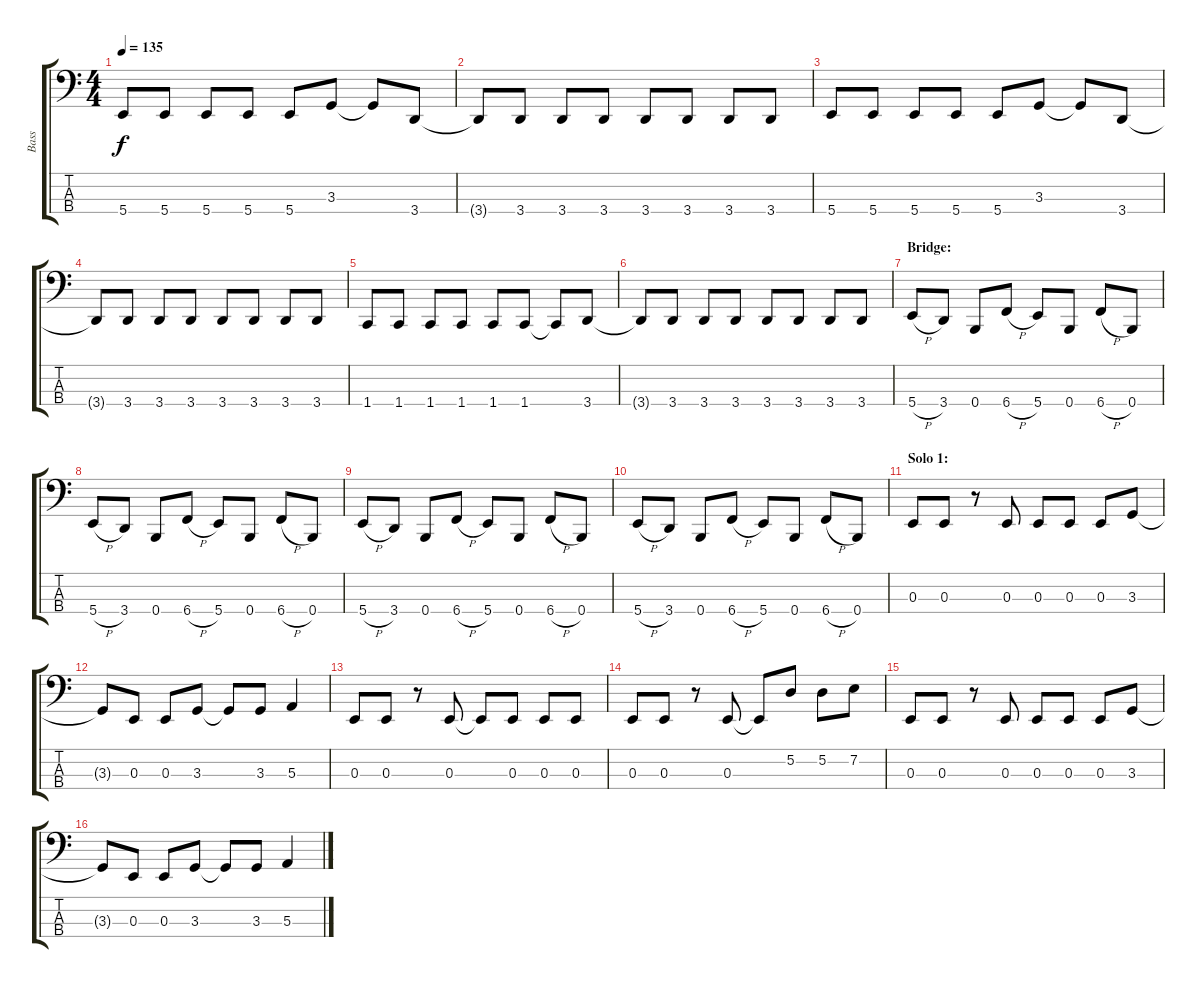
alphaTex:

\track ("Bass" "Bass") {instrument slapbass2}
\staff {score tabs}
\tuning (D2 A1 E1 B0) {hide}
\ts (4 4)
\tempo 135
\clef f4
\ks c
5.4.8{dy f} 5.4.8 5.4.8 5.4.8 5.4.8 3.3.8 3.3{t}.8 3.4.8 |
3.4{t}.8 3.4.8 3.4.8 3.4.8 3.4.8 3.4.8 3.4.8 3.4.8 |
5.4.8 5.4.8 5.4.8 5.4.8 5.4.8 3.3.8 3.3{t}.8 3.4.8 |
3.4{t}.8 3.4.8 3.4.8 3.4.8 3.4.8 3.4.8 3.4.8 3.4.8 |
1.4.8 1.4.8 1.4.8 1.4.8 1.4.8 1.4.8 1.4{t}.8 3.4.8 |
3.4{t}.8 3.4.8 3.4.8 3.4.8 3.4.8 3.4.8 3.4.8 3.4.8 |
\section ("" "Bridge:")
5.4{h}.8 3.4.8 0.4.8 6.4{h}.8 5.4.8 0.4.8 6.4{h}.8 0.4.8 |
5.4{h}.8 3.4.8 0.4.8 6.4{h}.8 5.4.8 0.4.8 6.4{h}.8 0.4.8 |
5.4{h}.8 3.4.8 0.4.8 6.4{h}.8 5.4.8 0.4.8 6.4{h}.8 0.4.8 |
5.4{h}.8 3.4.8 0.4.8 6.4{h}.8 5.4.8 0.4.8 6.4{h}.8 0.4.8 |
\section ("" "Solo 1:")
0.3.8 0.3.8 r.8 0.3.8 0.3.8 0.3.8 0.3.8 3.3.8 |
3.3{t}.8 0.3.8 0.3.8 3.3.8 3.3{t}.8 3.3.8 5.3.4 |
0.3.8 0.3.8 r.8 0.3.8 0.3{t}.8 0.3.8 0.3.8 0.3.8 |
0.3.8 0.3.8 r.8 0.3.8 0.3{t}.8 5.2.8 5.2.8 7.2.8 |
0.3.8 0.3.8 r.8 0.3.8 0.3.8 0.3.8 0.3.8 3.3.8 |
3.3{t}.8 0.3.8 0.3.8 3.3.8 3.3{t}.8 3.3.8 5.3.4
